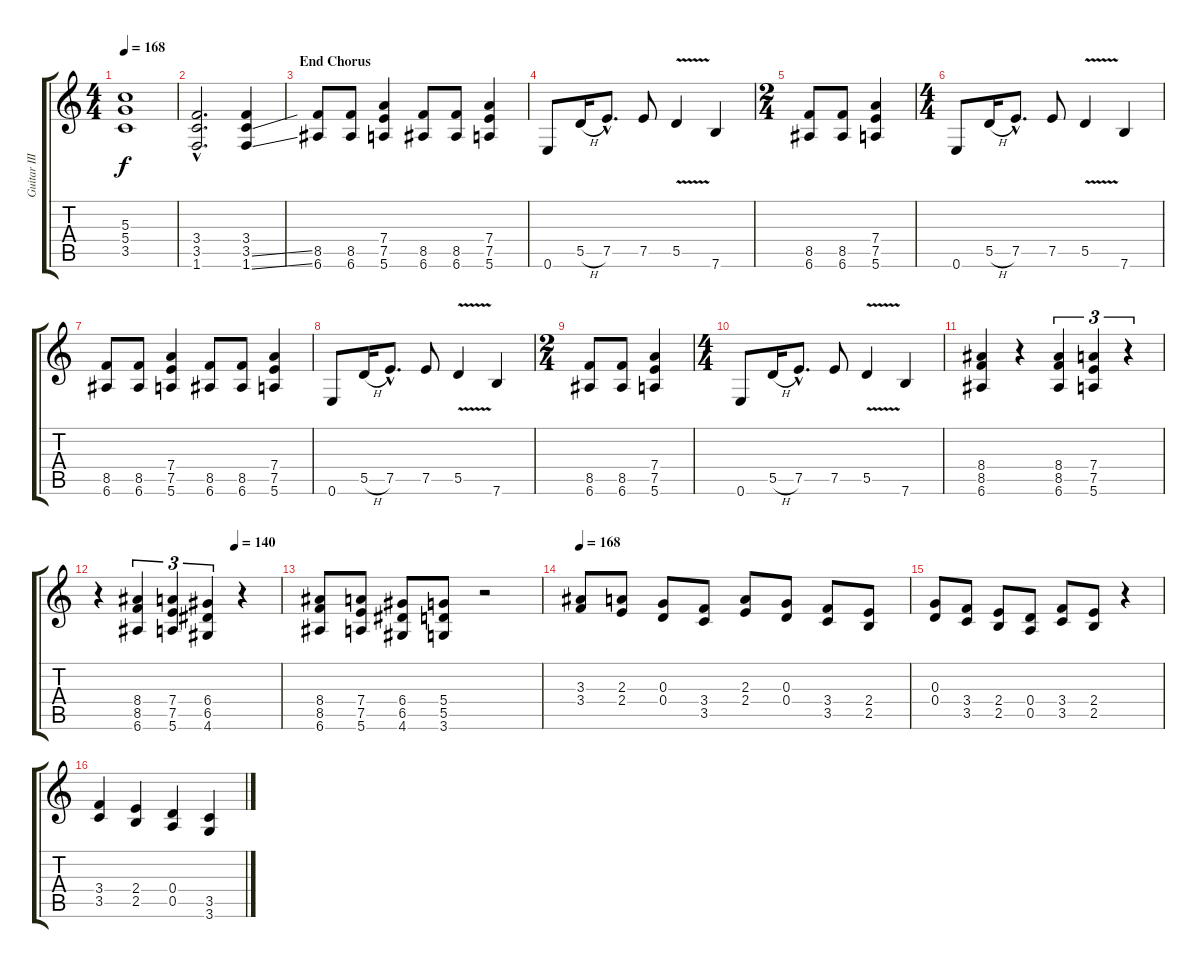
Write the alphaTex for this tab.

\track ("Guitar III" "Guitar III") {instrument distortionguitar}
\staff {score tabs}
\tuning (E4 B3 G3 D3 A2 E2) {hide}
\ts (4 4)
\tempo 168
\clef g2
\ks c
(5.3 5.4 3.5).1{dy f} |
(3.4{hac} 3.5{hac} 1.6{hac}).2{d} (3.4 3.5{ss} 1.6{ss}).4 |
\section ("" "End Chorus")
(8.5 6.6).8 (8.5 6.6).8 (7.4 7.5 5.6).4 (8.5 6.6).8 (8.5 6.6).8 (7.4 7.5 5.6).4 |
0.6.8 5.5{h}.16 7.5{hac}.8{d} 7.5.8 5.5{v}.4 7.6.4 |
\ts (2 4)
(8.5 6.6).8 (8.5 6.6).8 (7.4 7.5 5.6).4 |
\ts (4 4)
0.6.8 5.5{h}.16 7.5{hac}.8{d} 7.5.8 5.5{v}.4 7.6.4 |
(8.5 6.6).8 (8.5 6.6).8 (7.4 7.5 5.6).4 (8.5 6.6).8 (8.5 6.6).8 (7.4 7.5 5.6).4 |
0.6.8 5.5{h}.16 7.5{hac}.8{d} 7.5.8 5.5{v}.4 7.6.4 |
\ts (2 4)
(8.5 6.6).8 (8.5 6.6).8 (7.4 7.5 5.6).4 |
\ts (4 4)
0.6.8 5.5{h}.16 7.5{hac}.8{d} 7.5.8 5.5{v}.4 7.6.4 |
(8.4 8.5 6.6).4 r.4 (8.4 8.5 6.6).4{tu (3 2)} (7.4 7.5 5.6).4{tu (3 2)} r.4{tu (3 2)} |
\tempo (140 0.75)
r.4 (8.4 8.5 6.6).4{tu (3 2)} (7.4 7.5 5.6).4{tu (3 2)} (6.4 6.5 4.6).4{tu (3 2)} r.4 |
(8.4 8.5 6.6).8 (7.4 7.5 5.6).8 (6.4 6.5 4.6).8 (5.4 5.5 3.6).8 r.2 |
\tempo 168
(3.3 3.4).8 (2.3 2.4).8 (0.3 0.4).8 (3.4 3.5).8 (2.3 2.4).8 (0.3 0.4).8 (3.4 3.5).8 (2.4 2.5).8 |
(0.3 0.4).8 (3.4 3.5).8 (2.4 2.5).8 (0.4 0.5).8 (3.4 3.5).8 (2.4 2.5).8 r.4 |
(3.4 3.5).4 (2.4 2.5).4 (0.4 0.5).4 (3.5 3.6).4
